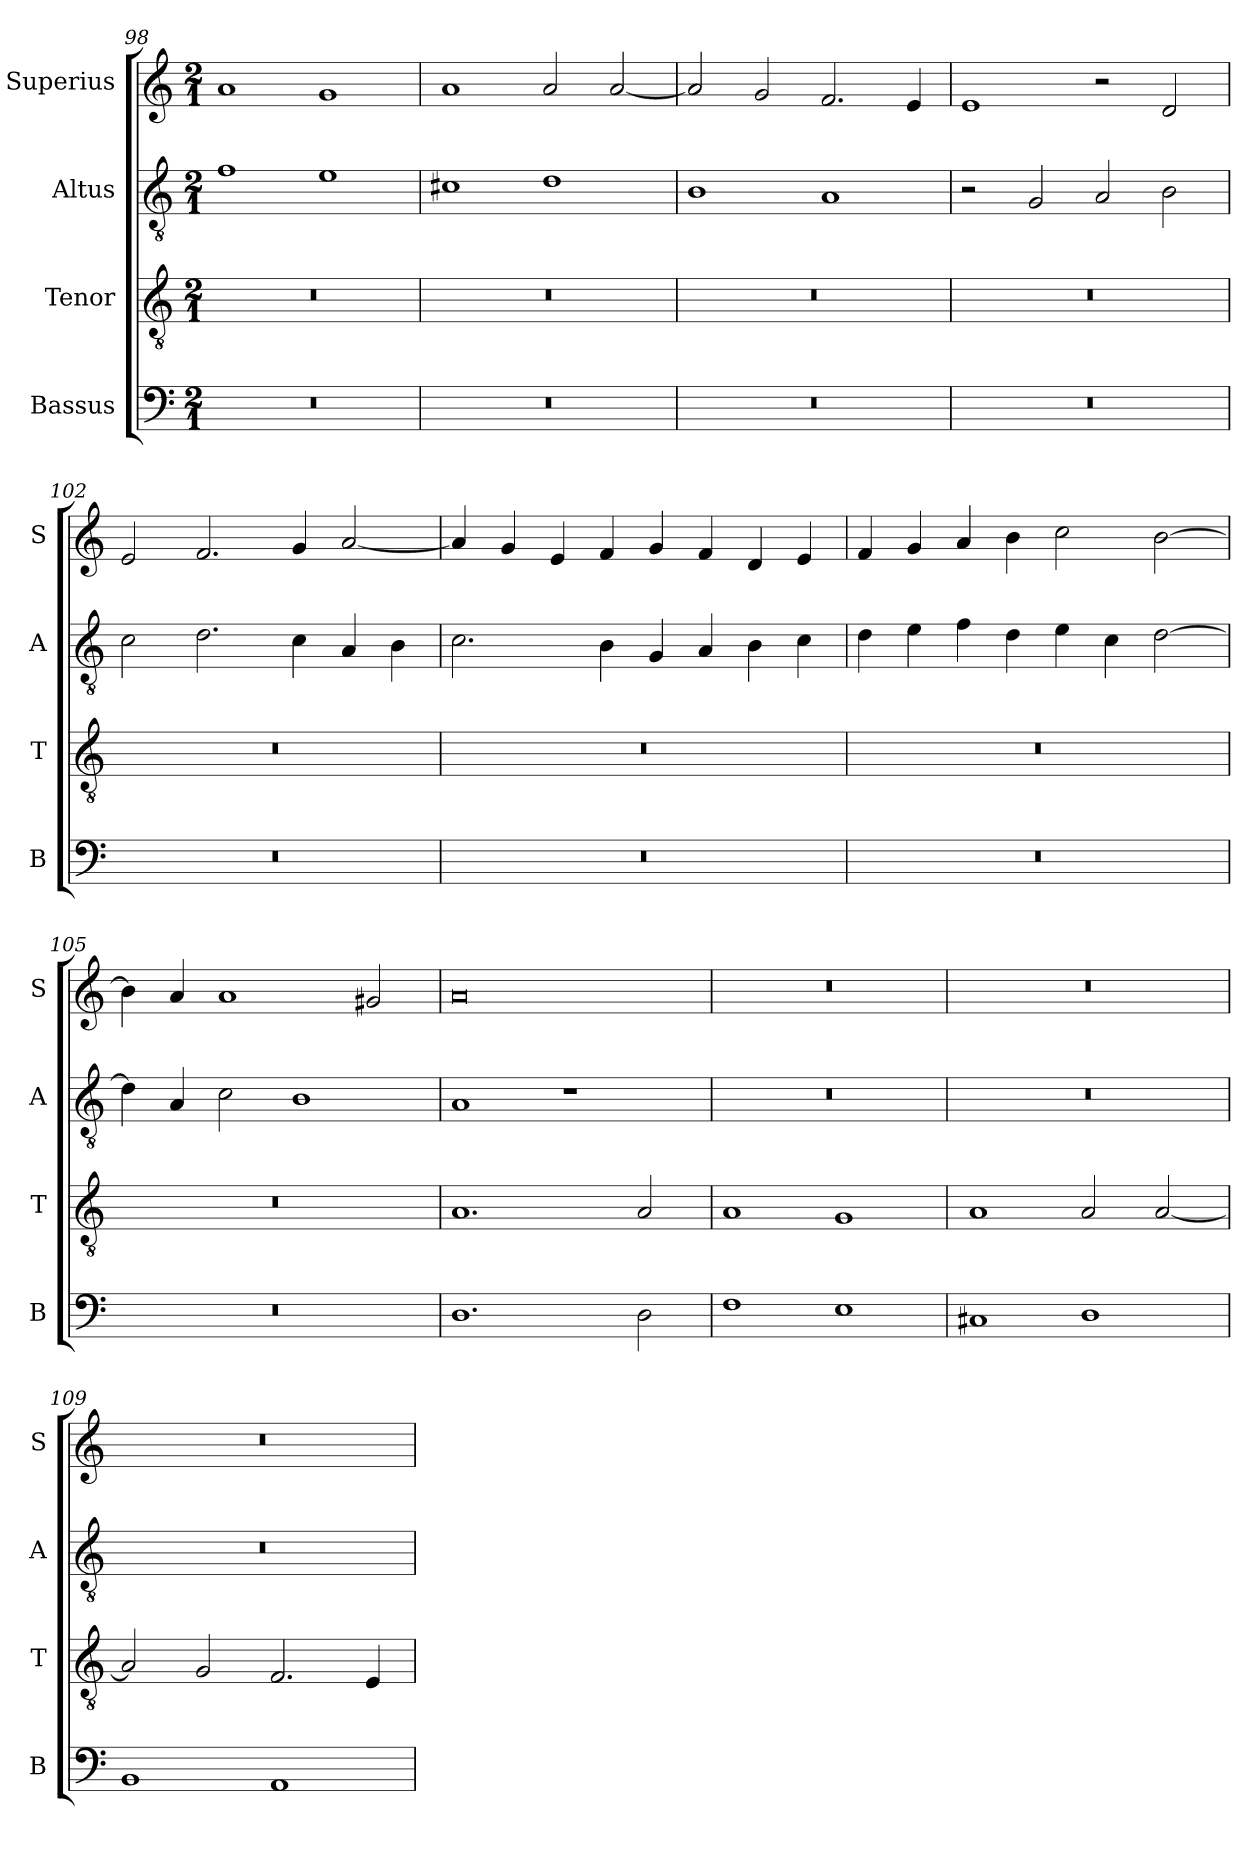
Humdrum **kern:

**kern	**kern	**kern	**kern
*part4	*part3	*part2	*part1
*staff4	*staff3	*staff2	*staff1
*I"Bassus	*I"Tenor	*I"Altus	*I"Superius
*I'B	*I'T	*I'A	*I'S
*clefF4	*clefGv2	*clefGv2	*clefG2
*k[]	*k[]	*k[]	*k[]
*a:	*a:	*a:	*a:
*M2/1	*M2/1	*M2/1	*M2/1
=98	=98	=98	=98
0r	0r	1f	1a
.	.	1e	1g
=99	=99	=99	=99
0r	0r	1c#X	1a
.	.	1d	2a
.	.	.	[2a
=100	=100	=100	=100
0r	0r	1B	2a]
.	.	.	2g
.	.	1A	2.f
.	.	.	4e
=101	=101	=101	=101
0r	0r	2r	1e
.	.	2G	.
.	.	2A	2r
.	.	2B	2d
=102	=102	=102	=102
0r	0r	2c	2e
.	.	2.d	2.f
.	.	4c	4g
.	.	4A	[2a
.	.	4B	.
=103	=103	=103	=103
0r	0r	2.c	4a]
.	.	.	4g
.	.	.	4e
.	.	4B	4f
.	.	4G	4g
.	.	4A	4f
.	.	4B	4d
.	.	4c	4e
=104	=104	=104	=104
0r	0r	4d	4f
.	.	4e	4g
.	.	4f	4a
.	.	4d	4b
.	.	4e	2cc
.	.	4c	.
.	.	[2d	[2b
=105	=105	=105	=105
0r	0r	4d]	4b]
.	.	4A	4a
.	.	2c	1a
.	.	1B	.
.	.	.	2g#X
=106	=106	=106	=106
1.D	1.A	1A	0a
.	.	1r	.
2D	2A	.	.
=107	=107	=107	=107
1F	1A	0r	0r
1E	1G	.	.
=108	=108	=108	=108
1C#X	1A	0r	0r
1D	2A	.	.
.	[2A	.	.
=109	=109	=109	=109
1BB	2A]	0r	0r
.	2G	.	.
1AA	2.F	.	.
.	4E	.	.
=	=	=	=
*-	*-	*-	*-
